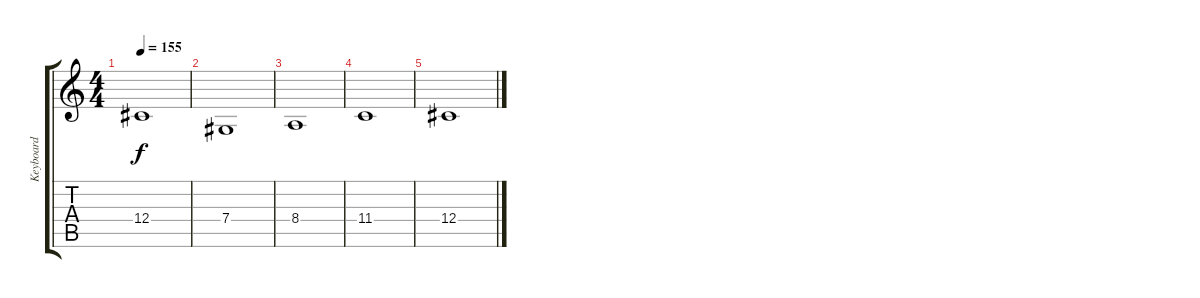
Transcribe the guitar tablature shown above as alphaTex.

\track ("Keyboard" "Keyboard") {instrument stringensemble1}
\staff {score tabs}
\tuning (Eb4 Bb3 Gb3 Db3 Ab2 Db2) {hide}
\ts (4 4)
\tempo 155
\clef g2
\ks c
12.4.1{dy f} |
7.4.1 |
8.4.1 |
11.4.1 |
12.4.1
